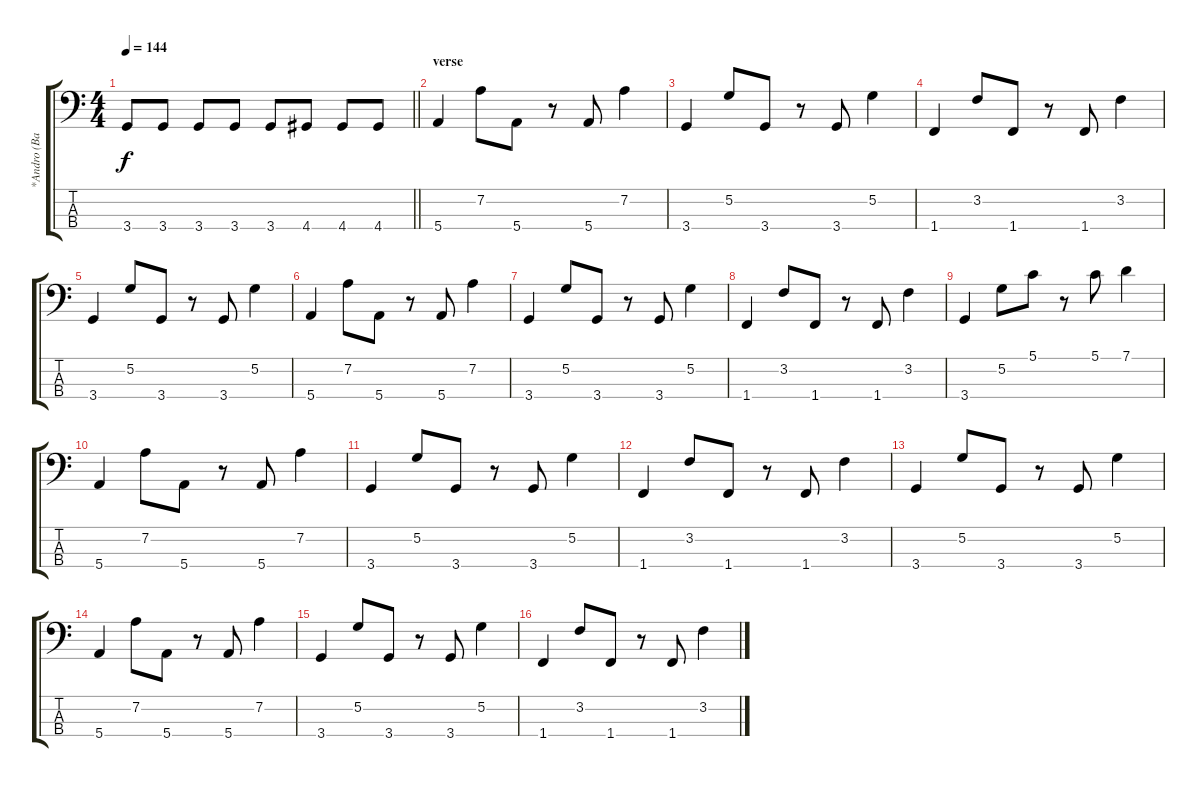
\track ("*Andro (Bass)" "*Andro (Ba") {instrument electricbassfinger}
\staff {score tabs}
\tuning (G2 D2 A1 E1) {hide}
\ts (4 4)
\tempo 144
\clef f4
\barLineRight lightlight
\ks c
3.4.8{dy f} 3.4.8 3.4.8 3.4.8 3.4.8 4.4.8 4.4.8 4.4.8 |
\section ("" "verse")
5.4.4 7.2.8 5.4.8 r.8 5.4.8 7.2.4 |
3.4.4 5.2.8 3.4.8 r.8 3.4.8 5.2.4 |
1.4.4 3.2.8 1.4.8 r.8 1.4.8 3.2.4 |
3.4.4 5.2.8 3.4.8 r.8 3.4.8 5.2.4 |
5.4.4 7.2.8 5.4.8 r.8 5.4.8 7.2.4 |
3.4.4 5.2.8 3.4.8 r.8 3.4.8 5.2.4 |
1.4.4 3.2.8 1.4.8 r.8 1.4.8 3.2.4 |
3.4.4 5.2.8 5.1.8 r.8 5.1.8 7.1.4 |
5.4.4 7.2.8 5.4.8 r.8 5.4.8 7.2.4 |
3.4.4 5.2.8 3.4.8 r.8 3.4.8 5.2.4 |
1.4.4 3.2.8 1.4.8 r.8 1.4.8 3.2.4 |
3.4.4 5.2.8 3.4.8 r.8 3.4.8 5.2.4 |
5.4.4 7.2.8 5.4.8 r.8 5.4.8 7.2.4 |
3.4.4 5.2.8 3.4.8 r.8 3.4.8 5.2.4 |
1.4.4 3.2.8 1.4.8 r.8 1.4.8 3.2.4
